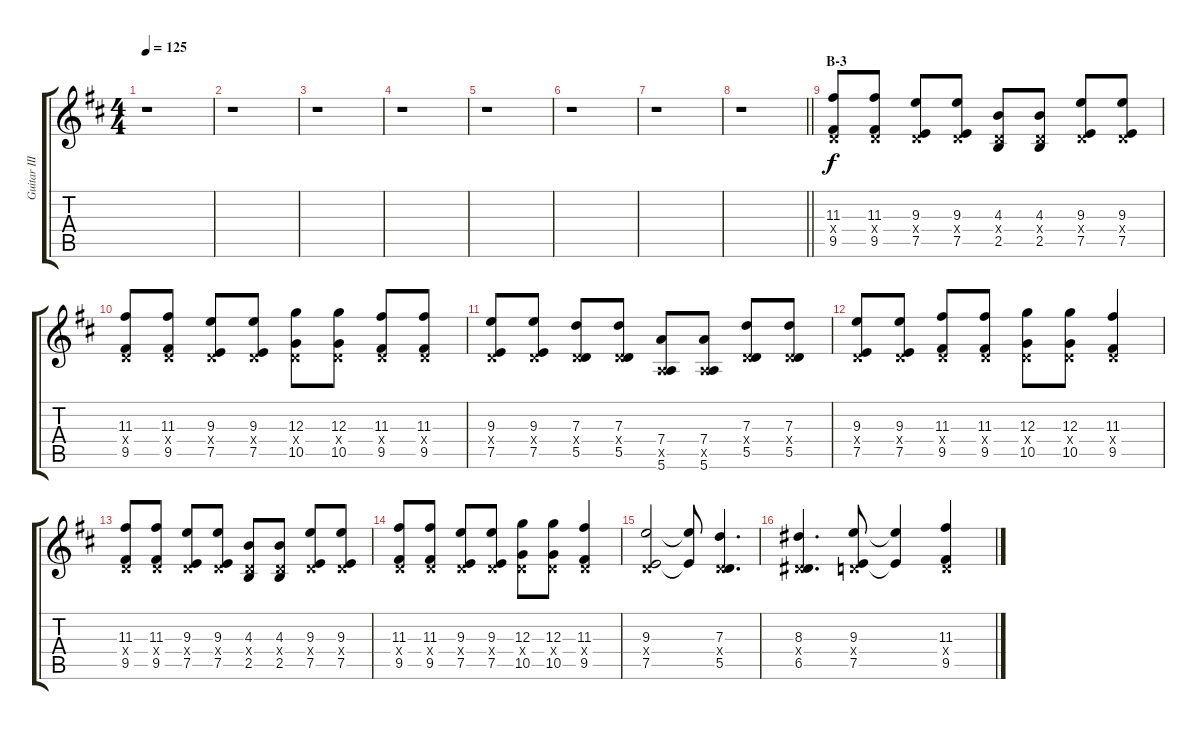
\track ("Guitar III" "Guitar III") {instrument overdrivenguitar}
\staff {score tabs}
\tuning (E4 B3 G3 D3 A2 E2) {hide}
\ts (4 4)
\tempo 125
\clef g2
\ks d
r.1{dy f} |
r.1 |
r.1 |
r.1 |
r.1 |
r.1 |
r.1 |
\barLineRight lightlight
r.1 |
\section ("" "B-3")
(11.3 0.4{x} 9.5).8 (11.3 0.4{x} 9.5).8 (9.3 0.4{x} 7.5).8 (9.3 0.4{x} 7.5).8 (4.3 0.4{x} 2.5).8 (4.3 0.4{x} 2.5).8 (9.3 0.4{x} 7.5).8 (9.3 0.4{x} 7.5).8 |
(11.3 0.4{x} 9.5).8 (11.3 0.4{x} 9.5).8 (9.3 0.4{x} 7.5).8 (9.3 0.4{x} 7.5).8 (12.3 0.4{x} 10.5).8 (12.3 0.4{x} 10.5).8 (11.3 0.4{x} 9.5).8 (11.3 0.4{x} 9.5).8 |
(9.3 0.4{x} 7.5).8 (9.3 0.4{x} 7.5).8 (7.3 0.4{x} 5.5).8 (7.3 0.4{x} 5.5).8 (7.4 0.5{x} 5.6).8 (7.4 0.5{x} 5.6).8 (7.3 0.4{x} 5.5).8 (7.3 0.4{x} 5.5).8 |
(9.3 0.4{x} 7.5).8 (9.3 0.4{x} 7.5).8 (11.3 0.4{x} 9.5).8 (11.3 0.4{x} 9.5).8 (12.3 0.4{x} 10.5).8 (12.3 0.4{x} 10.5).8 (11.3 0.4{x} 9.5).4 |
(11.3 0.4{x} 9.5).8 (11.3 0.4{x} 9.5).8 (9.3 0.4{x} 7.5).8 (9.3 0.4{x} 7.5).8 (4.3 0.4{x} 2.5).8 (4.3 0.4{x} 2.5).8 (9.3 0.4{x} 7.5).8 (9.3 0.4{x} 7.5).8 |
(11.3 0.4{x} 9.5).8 (11.3 0.4{x} 9.5).8 (9.3 0.4{x} 7.5).8 (9.3 0.4{x} 7.5).8 (12.3 0.4{x} 10.5).8 (12.3 0.4{x} 10.5).8 (11.3 0.4{x} 9.5).4 |
(9.3 0.4{x} 7.5).2 (9.3{t} 7.5{t}).8 (7.3 0.4{x} 5.5).4{d} |
(8.3 0.4{x} 6.5).4{d} (9.3 0.4{x} 7.5).8 (9.3{t} 7.5{t}).4 (11.3 0.4{x} 9.5).4
